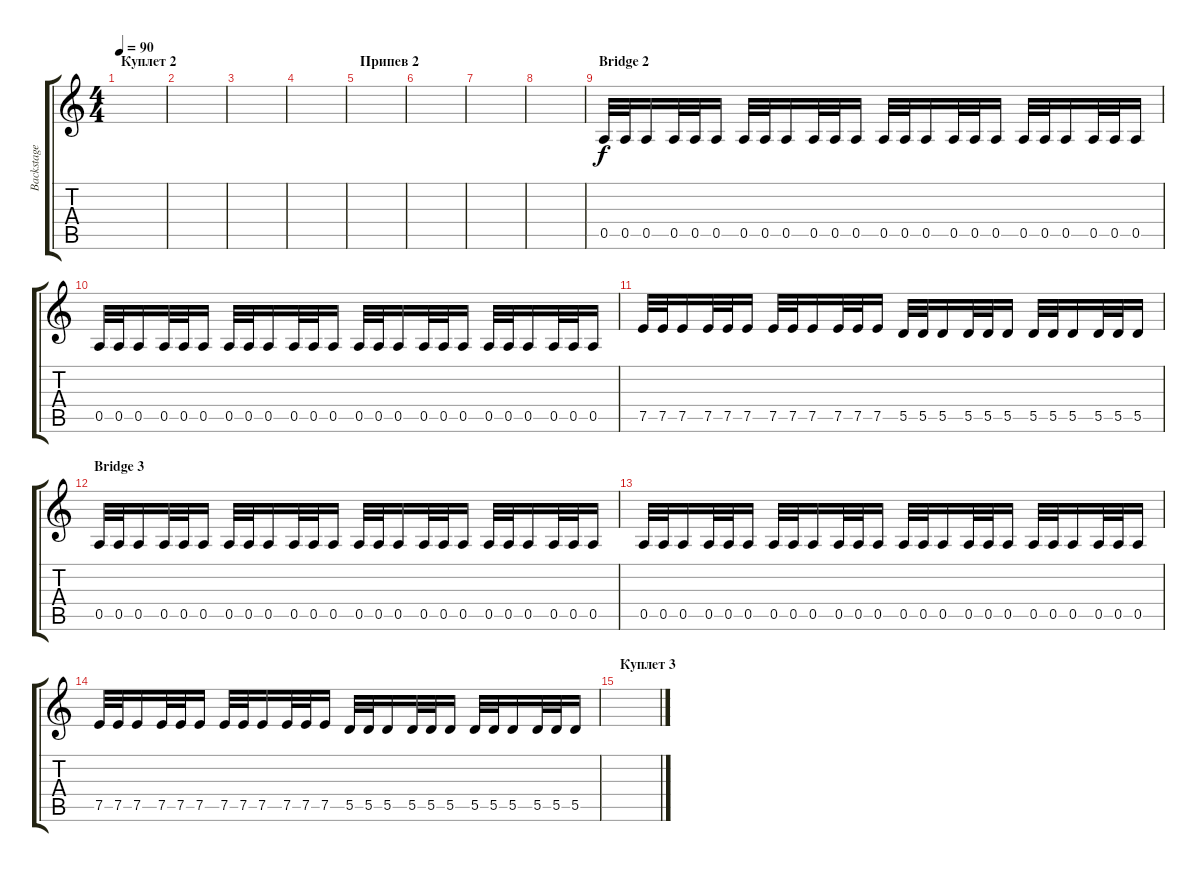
\track ("Backstage" "Backstage") {instrument distortionguitar}
\staff {score tabs}
\tuning (E4 B3 G3 D3 A2 E2) {hide}
\ts (4 4)
\section ("" "Куплет 2")
\tempo 90
\clef g2
\ks c
|
|
|
|
\section ("" "Припев 2")
|
|
|
|
\section ("" "Bridge 2")
0.5.32 0.5.32 0.5.16 0.5.32 0.5.32 0.5.16 0.5.32 0.5.32 0.5.16 0.5.32 0.5.32 0.5.16 0.5.32 0.5.32 0.5.16 0.5.32 0.5.32 0.5.16 0.5.32 0.5.32 0.5.16 0.5.32 0.5.32 0.5.16 |
0.5.32 0.5.32 0.5.16 0.5.32 0.5.32 0.5.16 0.5.32 0.5.32 0.5.16 0.5.32 0.5.32 0.5.16 0.5.32 0.5.32 0.5.16 0.5.32 0.5.32 0.5.16 0.5.32 0.5.32 0.5.16 0.5.32 0.5.32 0.5.16 |
7.5.32 7.5.32 7.5.16 7.5.32 7.5.32 7.5.16 7.5.32 7.5.32 7.5.16 7.5.32 7.5.32 7.5.16 5.5.32 5.5.32 5.5.16 5.5.32 5.5.32 5.5.16 5.5.32 5.5.32 5.5.16 5.5.32 5.5.32 5.5.16 |
\section ("" "Bridge 3")
0.5.32 0.5.32 0.5.16 0.5.32 0.5.32 0.5.16 0.5.32 0.5.32 0.5.16 0.5.32 0.5.32 0.5.16 0.5.32 0.5.32 0.5.16 0.5.32 0.5.32 0.5.16 0.5.32 0.5.32 0.5.16 0.5.32 0.5.32 0.5.16 |
0.5.32 0.5.32 0.5.16 0.5.32 0.5.32 0.5.16 0.5.32 0.5.32 0.5.16 0.5.32 0.5.32 0.5.16 0.5.32 0.5.32 0.5.16 0.5.32 0.5.32 0.5.16 0.5.32 0.5.32 0.5.16 0.5.32 0.5.32 0.5.16 |
7.5.32 7.5.32 7.5.16 7.5.32 7.5.32 7.5.16 7.5.32 7.5.32 7.5.16 7.5.32 7.5.32 7.5.16 5.5.32 5.5.32 5.5.16 5.5.32 5.5.32 5.5.16 5.5.32 5.5.32 5.5.16 5.5.32 5.5.32 5.5.16 |
\section ("" "Куплет 3")
